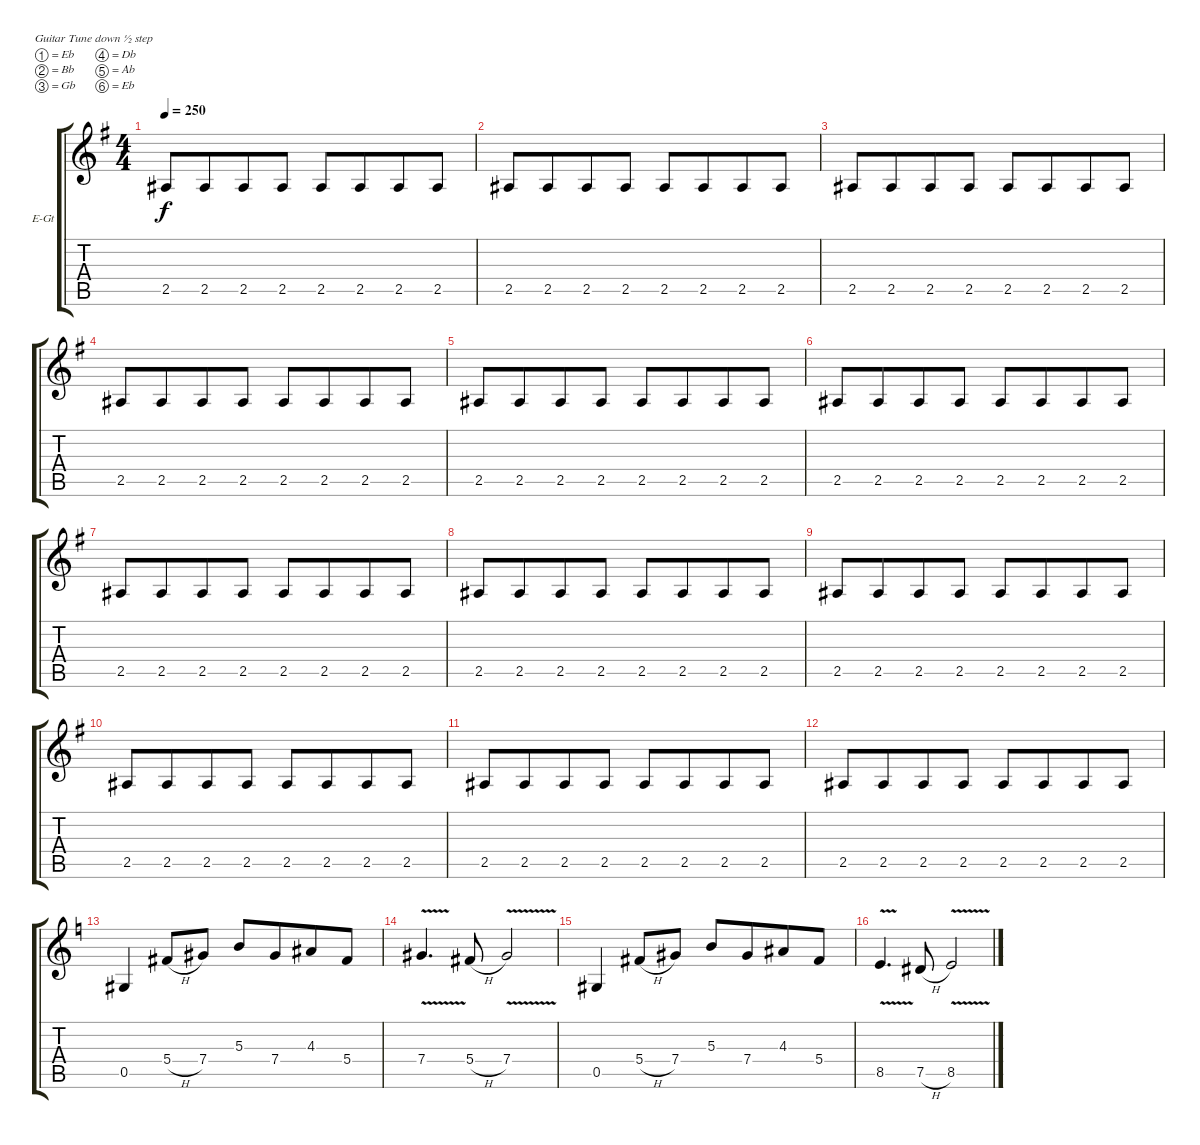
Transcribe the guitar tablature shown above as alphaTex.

\bracketExtendMode groupsimilarinstruments
\firstSystemTrackNameOrientation horizontal
\otherSystemsTrackNameOrientation horizontal
\track ("Gitár 1 (Yngwie Malmsteen)" "E-Gt") {instrument distortionguitar}
\staff {score tabs}
\tuning (Eb4 Bb3 Gb3 Db3 Ab2 Eb2)
\ts (4 4)
\tempo 250
\clef g2
\ks g
2.5.8{dy f} 2.5.8{beam merge} 2.5.8 2.5.8 2.5.8 2.5.8{beam merge} 2.5.8 2.5.8 |
2.5.8 2.5.8{beam merge} 2.5.8 2.5.8 2.5.8 2.5.8{beam merge} 2.5.8 2.5.8 |
2.5.8 2.5.8{beam merge} 2.5.8 2.5.8 2.5.8 2.5.8{beam merge} 2.5.8 2.5.8 |
2.5.8 2.5.8{beam merge} 2.5.8 2.5.8 2.5.8 2.5.8{beam merge} 2.5.8 2.5.8 |
2.5.8 2.5.8{beam merge} 2.5.8 2.5.8 2.5.8 2.5.8{beam merge} 2.5.8 2.5.8 |
2.5.8 2.5.8{beam merge} 2.5.8 2.5.8 2.5.8 2.5.8{beam merge} 2.5.8 2.5.8 |
2.5.8 2.5.8{beam merge} 2.5.8 2.5.8 2.5.8 2.5.8{beam merge} 2.5.8 2.5.8 |
2.5.8 2.5.8{beam merge} 2.5.8 2.5.8 2.5.8 2.5.8{beam merge} 2.5.8 2.5.8 |
2.5.8 2.5.8{beam merge} 2.5.8 2.5.8 2.5.8 2.5.8{beam merge} 2.5.8 2.5.8 |
2.5.8 2.5.8{beam merge} 2.5.8 2.5.8 2.5.8 2.5.8{beam merge} 2.5.8 2.5.8 |
2.5.8 2.5.8{beam merge} 2.5.8 2.5.8 2.5.8 2.5.8{beam merge} 2.5.8 2.5.8 |
2.5.8 2.5.8{beam merge} 2.5.8 2.5.8 2.5.8 2.5.8{beam merge} 2.5.8 2.5.8 |
\ks c
0.5.4 5.4{h}.8 7.4.8 5.3.8 7.4.8{beam merge} 4.3.8 5.4.8 |
7.4{v}.4{d} 5.4{h}.8 7.4{v}.2 |
0.5.4 5.4{h}.8 7.4.8 5.3.8 7.4.8{beam merge} 4.3.8 5.4.8 |
8.5{v}.4{d} 7.5{h}.8 8.5{v}.2
